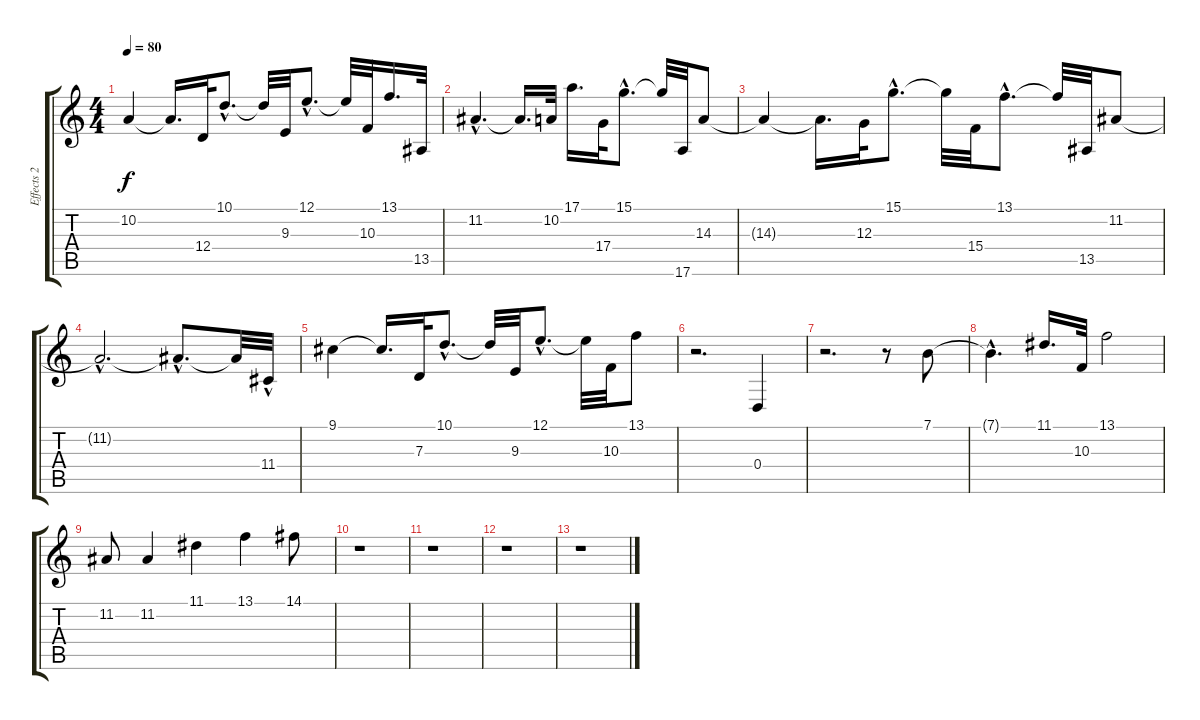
\track ("Effects 2" "Effects 2") {instrument fx1rain}
\staff {score tabs}
\tuning (E4 B3 G3 D3 A2 E2) {hide}
\ts (4 4)
\tempo 80
\clef g2
\ks c
10.2{t}.4{dy f} 10.2{t}.16{d} 12.4.32 10.1{hac}.8{d} 10.1{t}.32 9.3.32 12.1{hac}.8{d} 12.1{t}.32 10.3.32 13.1.16{d} 13.5.32 |
11.2{hac}.4{d} 11.2{t}.16{d} 10.2.32 17.1.16{d} 17.4.32 15.1{hac}.8{d} 15.1{t}.32 17.6.32 14.3.8 |
14.3{t}.4 14.3{t}.16{d} 12.3.32 15.1{hac}.8{d} 15.1{t}.32 15.4.32 13.1{hac}.8{d} 13.1{t}.32 13.5.32 11.2.8 |
11.2{hac t}.2{d} 11.2{hac t}.8{d} 11.2{t}.32 11.4{hac}.32 |
9.1.4 9.1{t}.16{d} 7.3.32 10.1{hac}.8{d} 10.1{t}.32 9.3.32 12.1{hac}.8{d} 12.1{t}.32 10.3.32 13.1.8 |
r.2{d volume 16 instrument gunshot} 0.4.4 |
r.2{d} r.8 7.1.8{instrument fx1rain} |
7.1{hac t}.4{d} 11.1.16{d} 10.3.32 13.1.2 |
11.2.8 11.2.4 11.1.4 13.1.4 14.1.8 |
r.1 |
r.1 |
r.1 |
r.1
